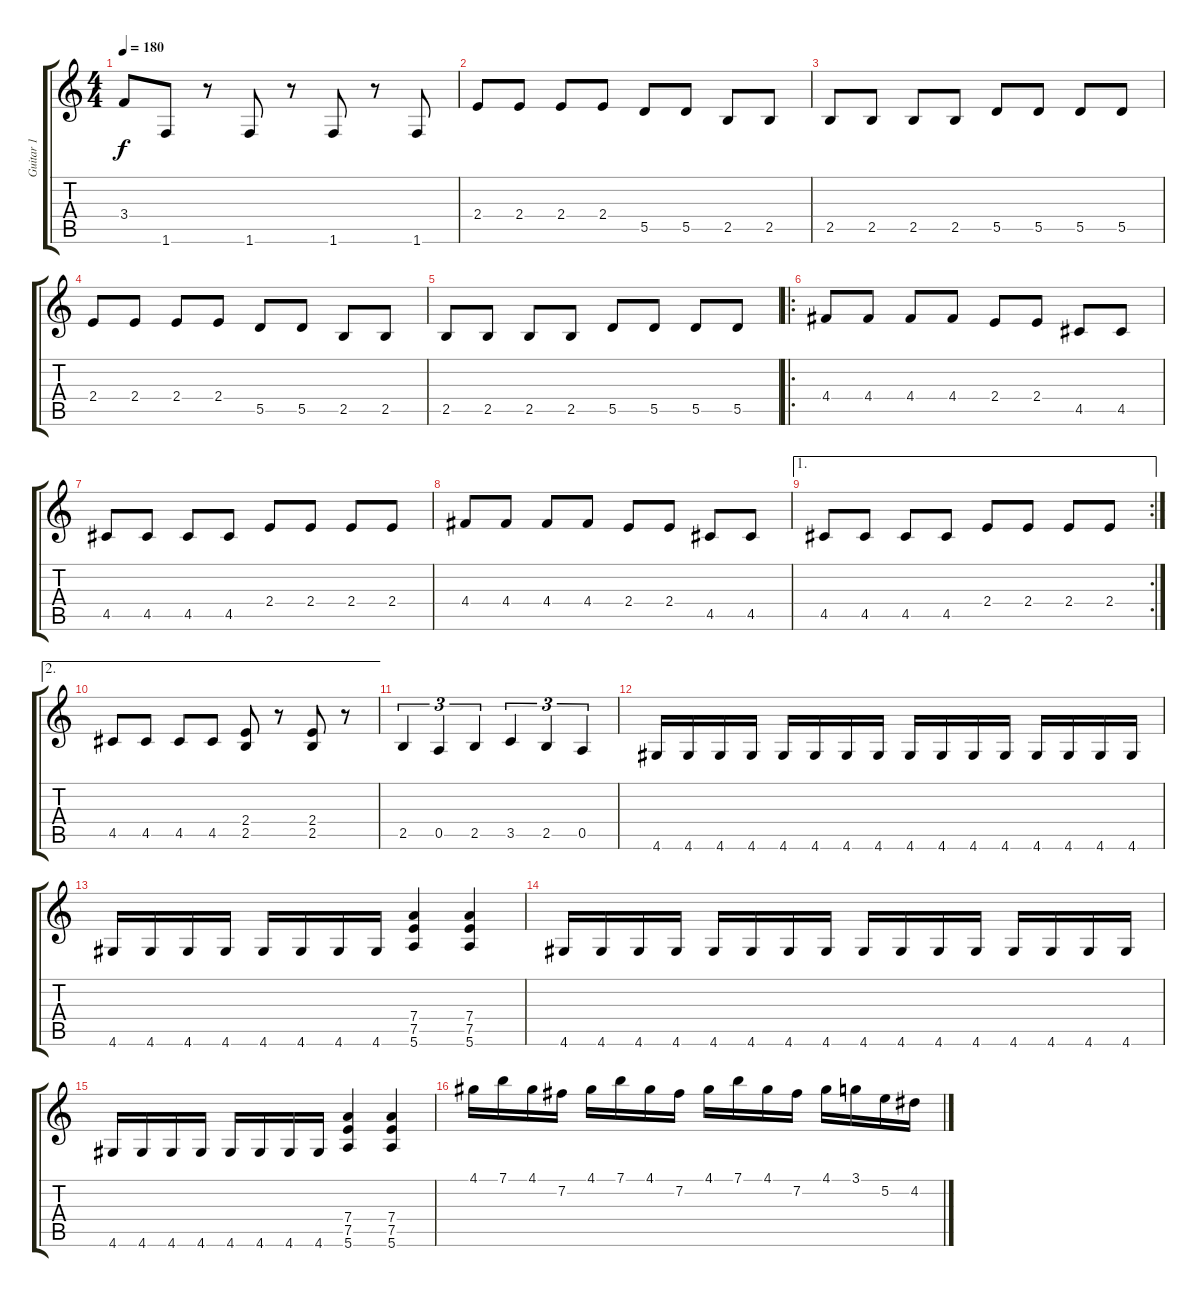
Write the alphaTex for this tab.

\track ("Guitar 1" "Guitar 1") {instrument distortionguitar}
\staff {score tabs}
\tuning (E4 B3 G3 D3 A2 E2) {hide}
\ts (4 4)
\tempo 180
\clef g2
\ks c
3.4.8{dy f} 1.6.8 r.8 1.6.8 r.8 1.6.8 r.8 1.6.8 |
2.4.8 2.4.8 2.4.8 2.4.8 5.5.8 5.5.8 2.5.8 2.5.8 |
2.5.8 2.5.8 2.5.8 2.5.8 5.5.8 5.5.8 5.5.8 5.5.8 |
2.4.8 2.4.8 2.4.8 2.4.8 5.5.8 5.5.8 2.5.8 2.5.8 |
2.5.8 2.5.8 2.5.8 2.5.8 5.5.8 5.5.8 5.5.8 5.5.8 |
\ro
4.4.8 4.4.8 4.4.8 4.4.8 2.4.8 2.4.8 4.5.8 4.5.8 |
4.5.8 4.5.8 4.5.8 4.5.8 2.4.8 2.4.8 2.4.8 2.4.8 |
4.4.8 4.4.8 4.4.8 4.4.8 2.4.8 2.4.8 4.5.8 4.5.8 |
\ae 1
\rc 2
4.5.8 4.5.8 4.5.8 4.5.8 2.4.8 2.4.8 2.4.8 2.4.8 |
\ae 2
4.5.8 4.5.8 4.5.8 4.5.8 (2.4 2.5).8 r.8 (2.4 2.5).8 r.8 |
2.5.4{tu (3 2)} 0.5.4{tu (3 2)} 2.5.4{tu (3 2)} 3.5.4{tu (3 2)} 2.5.4{tu (3 2)} 0.5.4{tu (3 2)} |
4.6.16 4.6.16 4.6.16 4.6.16 4.6.16 4.6.16 4.6.16 4.6.16 4.6.16 4.6.16 4.6.16 4.6.16 4.6.16 4.6.16 4.6.16 4.6.16 |
4.6.16 4.6.16 4.6.16 4.6.16 4.6.16 4.6.16 4.6.16 4.6.16 (7.4 7.5 5.6).4 (7.4 7.5 5.6).4 |
4.6.16 4.6.16 4.6.16 4.6.16 4.6.16 4.6.16 4.6.16 4.6.16 4.6.16 4.6.16 4.6.16 4.6.16 4.6.16 4.6.16 4.6.16 4.6.16 |
4.6.16 4.6.16 4.6.16 4.6.16 4.6.16 4.6.16 4.6.16 4.6.16 (7.4 7.5 5.6).4 (7.4 7.5 5.6).4 |
4.1.16 7.1.16 4.1.16 7.2.16 4.1.16 7.1.16 4.1.16 7.2.16 4.1.16 7.1.16 4.1.16 7.2.16 4.1.16 3.1.16 5.2.16 4.2.16
